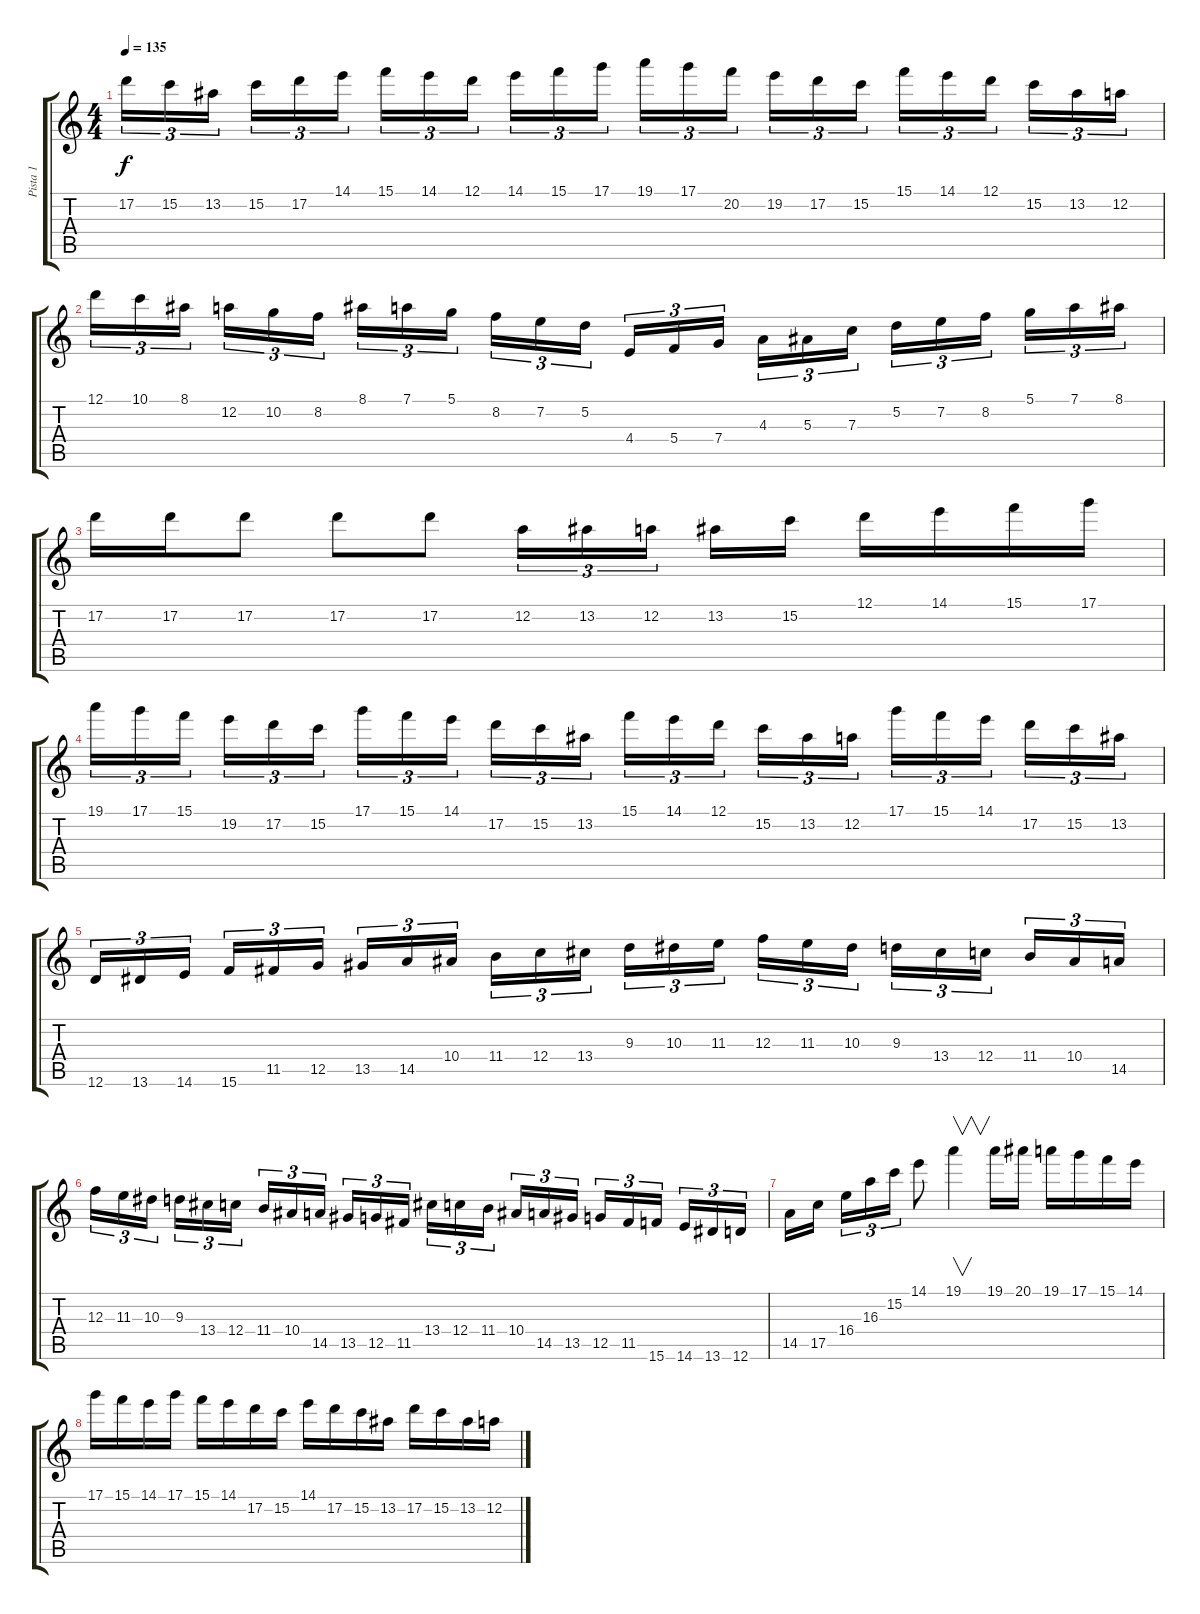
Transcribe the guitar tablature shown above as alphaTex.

\track ("Pista 1" "Pista 1") {instrument distortionguitar}
\staff {score tabs}
\tuning (D4 A3 F3 C3 G2 D2) {hide}
\ts (4 4)
\tempo 135
\clef g2
\ks c
17.2.16{tu (3 2) dy f} 15.2.16{tu (3 2)} 13.2.16{tu (3 2)} 15.2.16{tu (3 2)} 17.2.16{tu (3 2)} 14.1.16{tu (3 2)} 15.1.16{tu (3 2)} 14.1.16{tu (3 2)} 12.1.16{tu (3 2)} 14.1.16{tu (3 2)} 15.1.16{tu (3 2)} 17.1.16{tu (3 2)} 19.1.16{tu (3 2)} 17.1.16{tu (3 2)} 20.2.16{tu (3 2)} 19.2.16{tu (3 2)} 17.2.16{tu (3 2)} 15.2.16{tu (3 2)} 15.1.16{tu (3 2)} 14.1.16{tu (3 2)} 12.1.16{tu (3 2)} 15.2.16{tu (3 2)} 13.2.16{tu (3 2)} 12.2.16{tu (3 2)} |
12.1.16{tu (3 2)} 10.1.16{tu (3 2)} 8.1.16{tu (3 2)} 12.2.16{tu (3 2)} 10.2.16{tu (3 2)} 8.2.16{tu (3 2)} 8.1.16{tu (3 2)} 7.1.16{tu (3 2)} 5.1.16{tu (3 2)} 8.2.16{tu (3 2)} 7.2.16{tu (3 2)} 5.2.16{tu (3 2)} 4.4.16{tu (3 2)} 5.4.16{tu (3 2)} 7.4.16{tu (3 2)} 4.3.16{tu (3 2)} 5.3.16{tu (3 2)} 7.3.16{tu (3 2)} 5.2.16{tu (3 2)} 7.2.16{tu (3 2)} 8.2.16{tu (3 2)} 5.1.16{tu (3 2)} 7.1.16{tu (3 2)} 8.1.16{tu (3 2)} |
17.2.16 17.2.16 17.2.8 17.2.8 17.2.8 12.2.16{tu (3 2)} 13.2.16{tu (3 2)} 12.2.16{tu (3 2)} 13.2.16 15.2.16 12.1.16 14.1.16 15.1.16 17.1.16 |
19.1.16{tu (3 2)} 17.1.16{tu (3 2)} 15.1.16{tu (3 2)} 19.2.16{tu (3 2)} 17.2.16{tu (3 2)} 15.2.16{tu (3 2)} 17.1.16{tu (3 2)} 15.1.16{tu (3 2)} 14.1.16{tu (3 2)} 17.2.16{tu (3 2)} 15.2.16{tu (3 2)} 13.2.16{tu (3 2)} 15.1.16{tu (3 2)} 14.1.16{tu (3 2)} 12.1.16{tu (3 2)} 15.2.16{tu (3 2)} 13.2.16{tu (3 2)} 12.2.16{tu (3 2)} 17.1.16{tu (3 2)} 15.1.16{tu (3 2)} 14.1.16{tu (3 2)} 17.2.16{tu (3 2)} 15.2.16{tu (3 2)} 13.2.16{tu (3 2)} |
12.6.16{tu (3 2)} 13.6.16{tu (3 2)} 14.6.16{tu (3 2)} 15.6.16{tu (3 2)} 11.5.16{tu (3 2)} 12.5.16{tu (3 2)} 13.5.16{tu (3 2)} 14.5.16{tu (3 2)} 10.4.16{tu (3 2)} 11.4.16{tu (3 2)} 12.4.16{tu (3 2)} 13.4.16{tu (3 2)} 9.3.16{tu (3 2)} 10.3.16{tu (3 2)} 11.3.16{tu (3 2)} 12.3.16{tu (3 2)} 11.3.16{tu (3 2)} 10.3.16{tu (3 2)} 9.3.16{tu (3 2)} 13.4.16{tu (3 2)} 12.4.16{tu (3 2)} 11.4.16{tu (3 2)} 10.4.16{tu (3 2)} 14.5.16{tu (3 2)} |
12.3.16{tu (3 2)} 11.3.16{tu (3 2)} 10.3.16{tu (3 2)} 9.3.16{tu (3 2)} 13.4.16{tu (3 2)} 12.4.16{tu (3 2)} 11.4.16{tu (3 2)} 10.4.16{tu (3 2)} 14.5.16{tu (3 2)} 13.5.16{tu (3 2)} 12.5.16{tu (3 2)} 11.5.16{tu (3 2)} 13.4.16{tu (3 2)} 12.4.16{tu (3 2)} 11.4.16{tu (3 2)} 10.4.16{tu (3 2)} 14.5.16{tu (3 2)} 13.5.16{tu (3 2)} 12.5.16{tu (3 2)} 11.5.16{tu (3 2)} 15.6.16{tu (3 2)} 14.6.16{tu (3 2)} 13.6.16{tu (3 2)} 12.6.16{tu (3 2)} |
14.5.16 17.5.16 16.4.16{tu (3 2)} 16.3.16{tu (3 2)} 15.2.16{tu (3 2)} 14.1.8 19.1.4{v} 19.1.16 20.1.16 19.1.16 17.1.16 15.1.16 14.1.16 |
17.1.16 15.1.16 14.1.16 17.1.16 15.1.16 14.1.16 17.2.16 15.2.16 14.1.16 17.2.16 15.2.16 13.2.16 17.2.16 15.2.16 13.2.16 12.2.16
